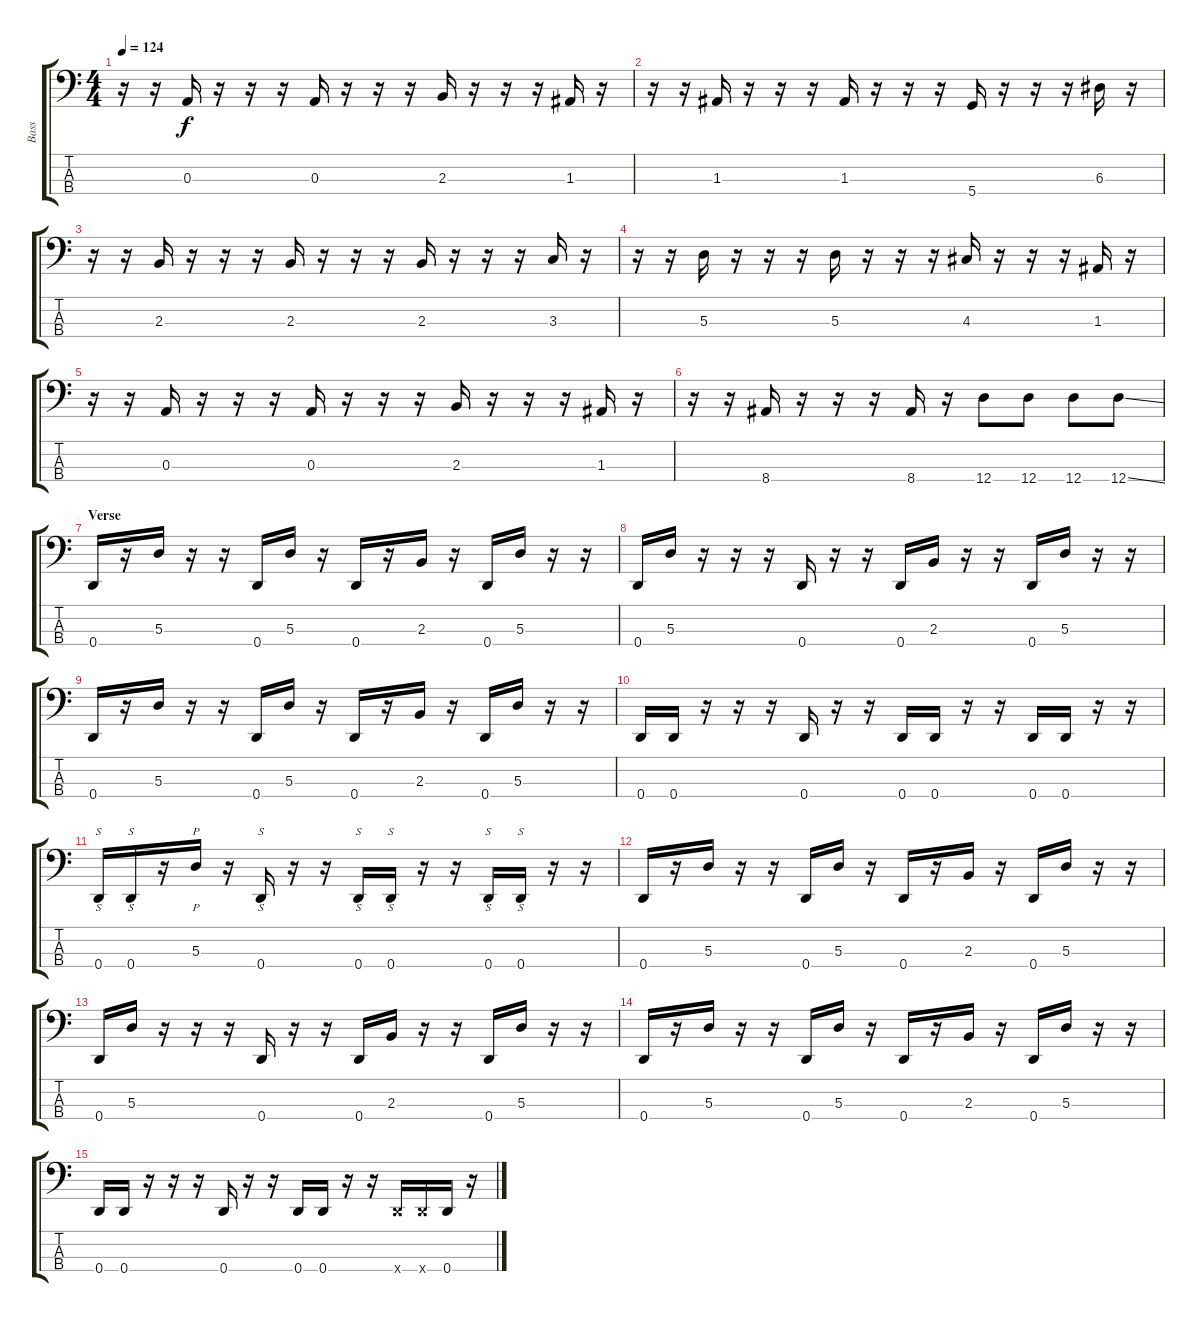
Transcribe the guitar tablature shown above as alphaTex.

\track ("Bass" "Bass") {instrument electricbassfinger}
\staff {score tabs}
\tuning (G2 D2 A1 D1) {hide}
\ts (4 4)
\tempo 124
\clef f4
\ks c
r.16{dy f} r.16 0.3.16 r.16 r.16 r.16 0.3.16 r.16 r.16 r.16 2.3.16 r.16 r.16 r.16 1.3.16 r.16 |
r.16 r.16 1.3.16 r.16 r.16 r.16 1.3.16 r.16 r.16 r.16 5.4.16 r.16 r.16 r.16 6.3.16 r.16 |
r.16 r.16 2.3.16 r.16 r.16 r.16 2.3.16 r.16 r.16 r.16 2.3.16 r.16 r.16 r.16 3.3.16 r.16 |
r.16 r.16 5.3.16 r.16 r.16 r.16 5.3.16 r.16 r.16 r.16 4.3.16 r.16 r.16 r.16 1.3.16 r.16 |
r.16 r.16 0.3.16 r.16 r.16 r.16 0.3.16 r.16 r.16 r.16 2.3.16 r.16 r.16 r.16 1.3.16 r.16 |
r.16 r.16 8.4.16 r.16 r.16 r.16 8.4.16 r.16 12.4.8 12.4.8 12.4.8 12.4{ss}.8 |
\section ("" "Verse")
0.4.16 r.16 5.3.16 r.16 r.16 0.4.16 5.3.16 r.16 0.4.16 r.16 2.3.16 r.16 0.4.16 5.3.16 r.16 r.16 |
0.4.16 5.3.16 r.16 r.16 r.16 0.4.16 r.16 r.16 0.4.16 2.3.16 r.16 r.16 0.4.16 5.3.16 r.16 r.16 |
0.4.16 r.16 5.3.16 r.16 r.16 0.4.16 5.3.16 r.16 0.4.16 r.16 2.3.16 r.16 0.4.16 5.3.16 r.16 r.16 |
0.4.16 0.4.16 r.16 r.16 r.16 0.4.16 r.16 r.16 0.4.16 0.4.16 r.16 r.16 0.4.16 0.4.16 r.16 r.16 |
0.4.16{s instrument slapbass1} 0.4.16{s} r.16 5.3.16{p} r.16 0.4.16{s} r.16 r.16 0.4.16{s} 0.4.16{s} r.16 r.16 0.4.16{s} 0.4.16{s} r.16 r.16 |
0.4.16{instrument electricbassfinger} r.16 5.3.16 r.16 r.16 0.4.16 5.3.16 r.16 0.4.16 r.16 2.3.16 r.16 0.4.16 5.3.16 r.16 r.16 |
0.4.16 5.3.16 r.16 r.16 r.16 0.4.16 r.16 r.16 0.4.16 2.3.16 r.16 r.16 0.4.16 5.3.16 r.16 r.16 |
0.4.16 r.16 5.3.16 r.16 r.16 0.4.16 5.3.16 r.16 0.4.16 r.16 2.3.16 r.16 0.4.16 5.3.16 r.16 r.16 |
0.4.16 0.4.16 r.16 r.16 r.16 0.4.16 r.16 r.16 0.4.16 0.4.16 r.16 r.16 0.4{x}.16 0.4{x}.16 0.4.16 r.16
